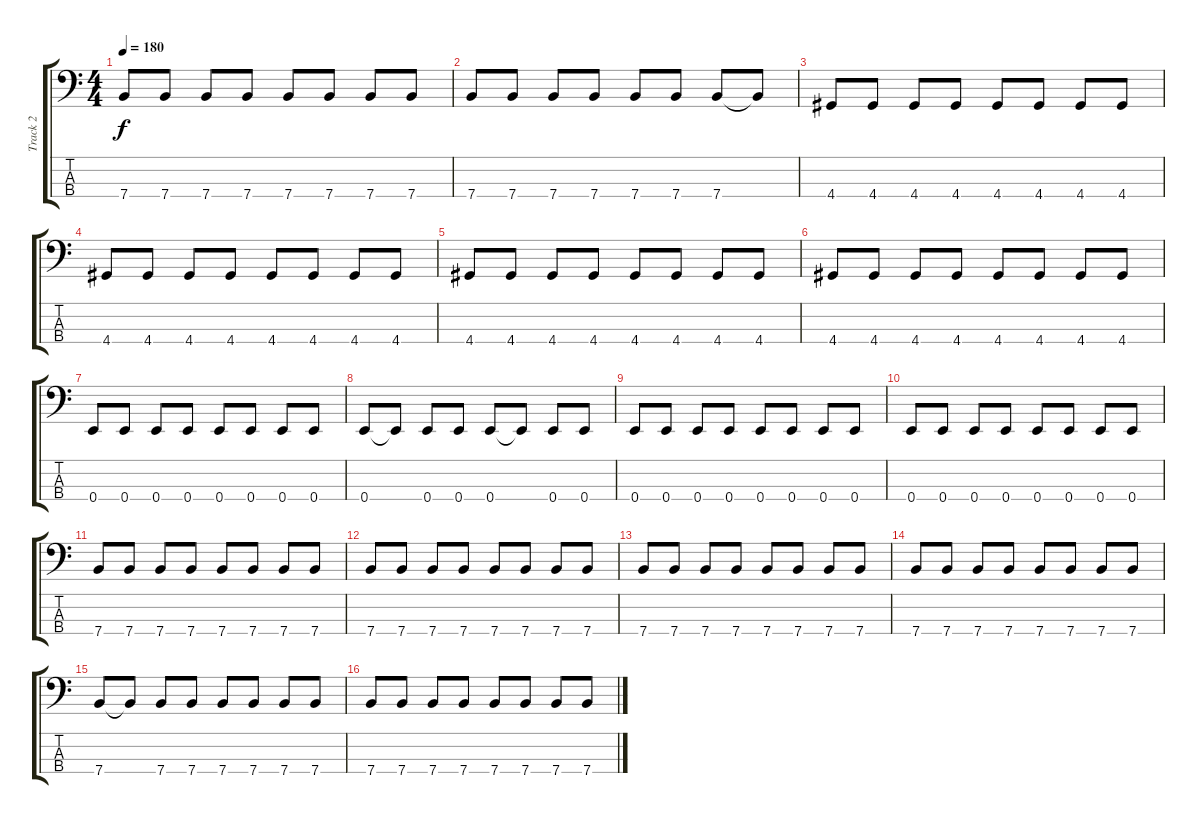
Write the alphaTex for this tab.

\track ("Track 2" "Track 2") {instrument electricbasspick}
\staff {score tabs}
\tuning (G2 D2 A1 E1) {hide}
\ts (4 4)
\tempo 180
\clef f4
\ks c
7.4.8{dy f} 7.4.8 7.4.8 7.4.8 7.4.8 7.4.8 7.4.8 7.4.8 |
7.4.8 7.4.8 7.4.8 7.4.8 7.4.8 7.4.8 7.4.8 7.4{t}.8 |
4.4.8 4.4.8 4.4.8 4.4.8 4.4.8 4.4.8 4.4.8 4.4.8 |
4.4.8 4.4.8 4.4.8 4.4.8 4.4.8 4.4.8 4.4.8 4.4.8 |
4.4.8 4.4.8 4.4.8 4.4.8 4.4.8 4.4.8 4.4.8 4.4.8 |
4.4.8 4.4.8 4.4.8 4.4.8 4.4.8 4.4.8 4.4.8 4.4.8 |
0.4.8 0.4.8 0.4.8 0.4.8 0.4.8 0.4.8 0.4.8 0.4.8 |
0.4.8 0.4{t}.8 0.4.8 0.4.8 0.4.8 0.4{t}.8 0.4.8 0.4.8 |
0.4.8 0.4.8 0.4.8 0.4.8 0.4.8 0.4.8 0.4.8 0.4.8 |
0.4.8 0.4.8 0.4.8 0.4.8 0.4.8 0.4.8 0.4.8 0.4.8 |
7.4.8 7.4.8 7.4.8 7.4.8 7.4.8 7.4.8 7.4.8 7.4.8 |
7.4.8 7.4.8 7.4.8 7.4.8 7.4.8 7.4.8 7.4.8 7.4.8 |
7.4.8 7.4.8 7.4.8 7.4.8 7.4.8 7.4.8 7.4.8 7.4.8 |
7.4.8 7.4.8 7.4.8 7.4.8 7.4.8 7.4.8 7.4.8 7.4.8 |
7.4.8 7.4{t}.8 7.4.8 7.4.8 7.4.8 7.4.8 7.4.8 7.4.8 |
7.4.8 7.4.8 7.4.8 7.4.8 7.4.8 7.4.8 7.4.8 7.4.8
